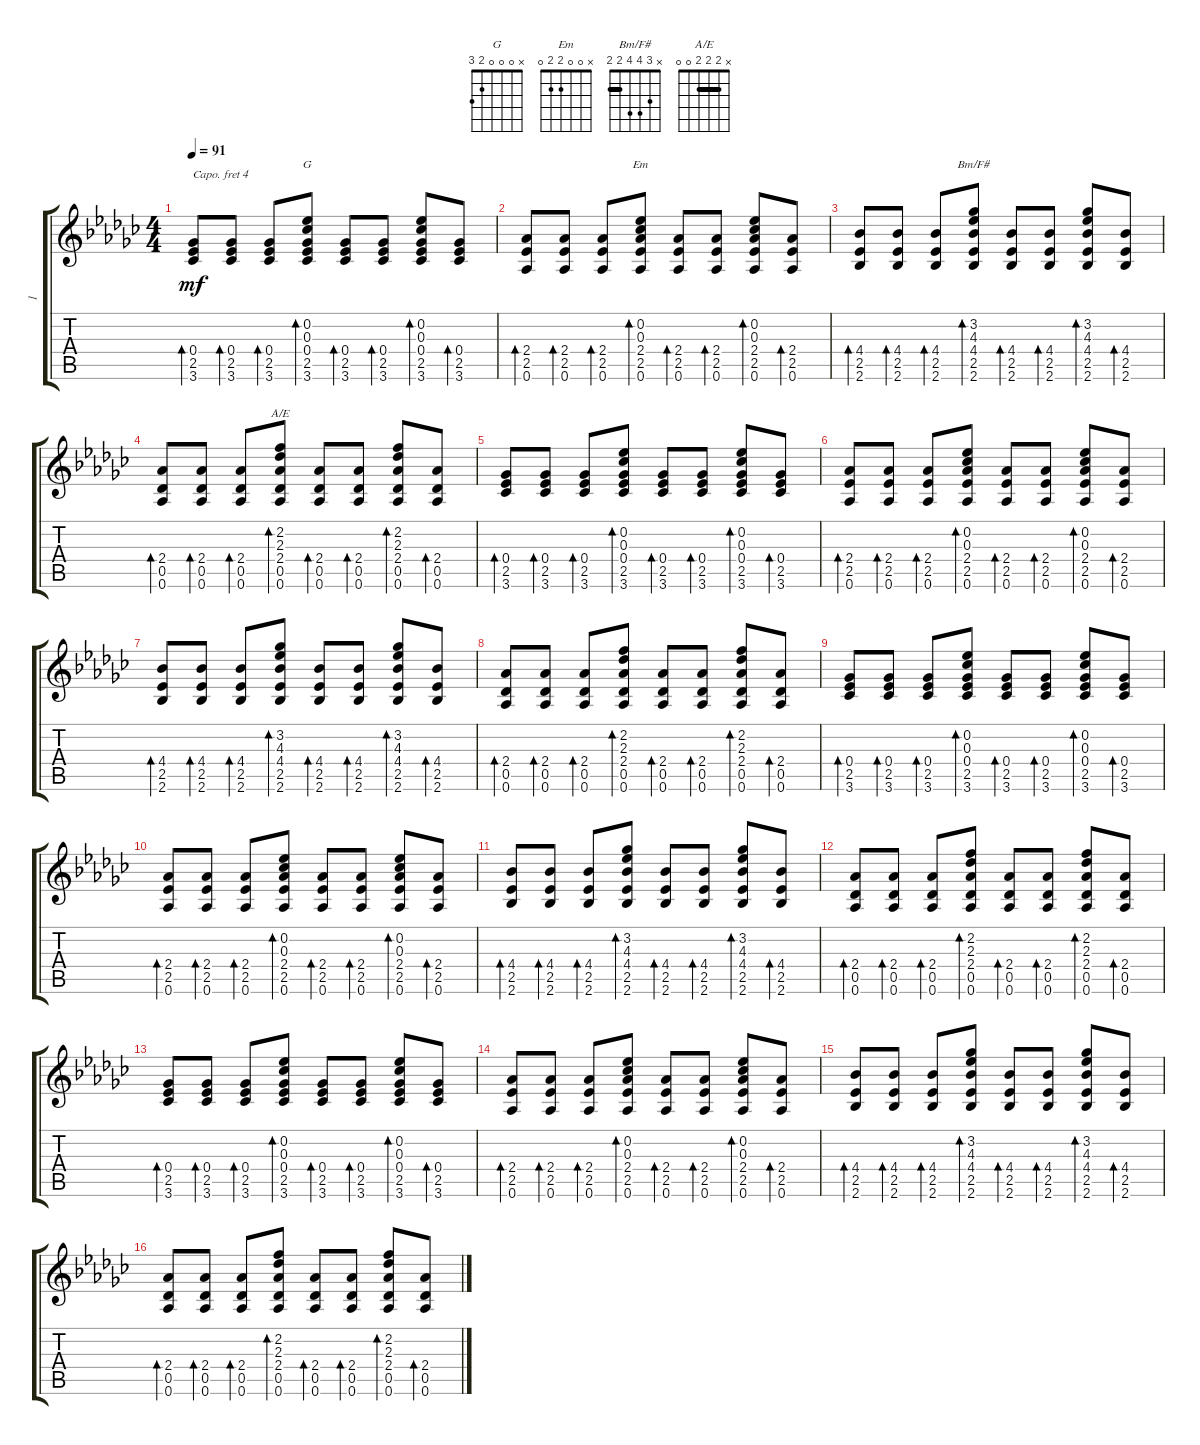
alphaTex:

\track ("1" "1") {instrument acousticguitarsteel}
\staff {score tabs}
\capo 4
\tuning (E4 B3 G3 D3 A2 E2) {hide}
\chord ("G" x 0 0 0 2 3)
\chord ("Em" x 0 0 2 2 0)
\chord ("Bm/F#" x 3 4 4 2 2) {barre 2}
\chord ("A/E" x 2 2 2 0 0) {barre 2}
\ts (4 4)
\tempo 91
\clef g2
\ks ebminor
(0.4 2.5 3.6).8{bd 30 dy mf} (0.4 2.5 3.6).8{bd 30} (0.4 2.5 3.6).8{bd 30} (0.2 0.3 0.4 2.5 3.6).8{bd 30 ch "G"} (0.4 2.5 3.6).8{bd 30} (0.4 2.5 3.6).8{bd 30} (0.2 0.3 0.4 2.5 3.6).8{bd 30} (0.4 2.5 3.6).8{bd 30} |
(2.4 2.5 0.6).8{bd 30} (2.4 2.5 0.6).8{bd 30} (2.4 2.5 0.6).8{bd 30} (0.2 0.3 2.4 2.5 0.6).8{bd 30 ch "Em"} (2.4 2.5 0.6).8{bd 30} (2.4 2.5 0.6).8{bd 30} (0.2 0.3 2.4 2.5 0.6).8{bd 30} (2.4 2.5 0.6).8{bd 30} |
(4.4 2.5 2.6).8{bd 30} (4.4 2.5 2.6).8{bd 30} (4.4 2.5 2.6).8{bd 30} (3.2 4.3 4.4 2.5 2.6).8{bd 30 ch "Bm/F#"} (4.4 2.5 2.6).8{bd 30} (4.4 2.5 2.6).8{bd 30} (3.2 4.3 4.4 2.5 2.6).8{bd 30} (4.4 2.5 2.6).8{bd 30} |
(2.4 0.5 0.6).8{bd 30} (2.4 0.5 0.6).8{bd 30} (2.4 0.5 0.6).8{bd 30} (2.2 2.3 2.4 0.5 0.6).8{bd 30 ch "A/E"} (2.4 0.5 0.6).8{bd 30} (2.4 0.5 0.6).8{bd 30} (2.2 2.3 2.4 0.5 0.6).8{bd 30} (2.4 0.5 0.6).8{bd 30} |
(0.4 2.5 3.6).8{bd 30} (0.4 2.5 3.6).8{bd 30} (0.4 2.5 3.6).8{bd 30} (0.2 0.3 0.4 2.5 3.6).8{bd 30} (0.4 2.5 3.6).8{bd 30} (0.4 2.5 3.6).8{bd 30} (0.2 0.3 0.4 2.5 3.6).8{bd 30} (0.4 2.5 3.6).8{bd 30} |
(2.4 2.5 0.6).8{bd 30} (2.4 2.5 0.6).8{bd 30} (2.4 2.5 0.6).8{bd 30} (0.2 0.3 2.4 2.5 0.6).8{bd 30} (2.4 2.5 0.6).8{bd 30} (2.4 2.5 0.6).8{bd 30} (0.2 0.3 2.4 2.5 0.6).8{bd 30} (2.4 2.5 0.6).8{bd 30} |
(4.4 2.5 2.6).8{bd 30} (4.4 2.5 2.6).8{bd 30} (4.4 2.5 2.6).8{bd 30} (3.2 4.3 4.4 2.5 2.6).8{bd 30} (4.4 2.5 2.6).8{bd 30} (4.4 2.5 2.6).8{bd 30} (3.2 4.3 4.4 2.5 2.6).8{bd 30} (4.4 2.5 2.6).8{bd 30} |
(2.4 0.5 0.6).8{bd 30} (2.4 0.5 0.6).8{bd 30} (2.4 0.5 0.6).8{bd 30} (2.2 2.3 2.4 0.5 0.6).8{bd 30} (2.4 0.5 0.6).8{bd 30} (2.4 0.5 0.6).8{bd 30} (2.2 2.3 2.4 0.5 0.6).8{bd 30} (2.4 0.5 0.6).8{bd 30} |
(0.4 2.5 3.6).8{bd 30} (0.4 2.5 3.6).8{bd 30} (0.4 2.5 3.6).8{bd 30} (0.2 0.3 0.4 2.5 3.6).8{bd 30} (0.4 2.5 3.6).8{bd 30} (0.4 2.5 3.6).8{bd 30} (0.2 0.3 0.4 2.5 3.6).8{bd 30} (0.4 2.5 3.6).8{bd 30} |
(2.4 2.5 0.6).8{bd 30} (2.4 2.5 0.6).8{bd 30} (2.4 2.5 0.6).8{bd 30} (0.2 0.3 2.4 2.5 0.6).8{bd 30} (2.4 2.5 0.6).8{bd 30} (2.4 2.5 0.6).8{bd 30} (0.2 0.3 2.4 2.5 0.6).8{bd 30} (2.4 2.5 0.6).8{bd 30} |
(4.4 2.5 2.6).8{bd 30} (4.4 2.5 2.6).8{bd 30} (4.4 2.5 2.6).8{bd 30} (3.2 4.3 4.4 2.5 2.6).8{bd 30} (4.4 2.5 2.6).8{bd 30} (4.4 2.5 2.6).8{bd 30} (3.2 4.3 4.4 2.5 2.6).8{bd 30} (4.4 2.5 2.6).8{bd 30} |
(2.4 0.5 0.6).8{bd 30} (2.4 0.5 0.6).8{bd 30} (2.4 0.5 0.6).8{bd 30} (2.2 2.3 2.4 0.5 0.6).8{bd 30} (2.4 0.5 0.6).8{bd 30} (2.4 0.5 0.6).8{bd 30} (2.2 2.3 2.4 0.5 0.6).8{bd 30} (2.4 0.5 0.6).8{bd 30} |
(0.4 2.5 3.6).8{bd 30} (0.4 2.5 3.6).8{bd 30} (0.4 2.5 3.6).8{bd 30} (0.2 0.3 0.4 2.5 3.6).8{bd 30} (0.4 2.5 3.6).8{bd 30} (0.4 2.5 3.6).8{bd 30} (0.2 0.3 0.4 2.5 3.6).8{bd 30} (0.4 2.5 3.6).8{bd 30} |
(2.4 2.5 0.6).8{bd 30} (2.4 2.5 0.6).8{bd 30} (2.4 2.5 0.6).8{bd 30} (0.2 0.3 2.4 2.5 0.6).8{bd 30} (2.4 2.5 0.6).8{bd 30} (2.4 2.5 0.6).8{bd 30} (0.2 0.3 2.4 2.5 0.6).8{bd 30} (2.4 2.5 0.6).8{bd 30} |
(4.4 2.5 2.6).8{bd 30} (4.4 2.5 2.6).8{bd 30} (4.4 2.5 2.6).8{bd 30} (3.2 4.3 4.4 2.5 2.6).8{bd 30} (4.4 2.5 2.6).8{bd 30} (4.4 2.5 2.6).8{bd 30} (3.2 4.3 4.4 2.5 2.6).8{bd 30} (4.4 2.5 2.6).8{bd 30} |
(2.4 0.5 0.6).8{bd 30} (2.4 0.5 0.6).8{bd 30} (2.4 0.5 0.6).8{bd 30} (2.2 2.3 2.4 0.5 0.6).8{bd 30} (2.4 0.5 0.6).8{bd 30} (2.4 0.5 0.6).8{bd 30} (2.2 2.3 2.4 0.5 0.6).8{bd 30} (2.4 0.5 0.6).8{bd 30}
